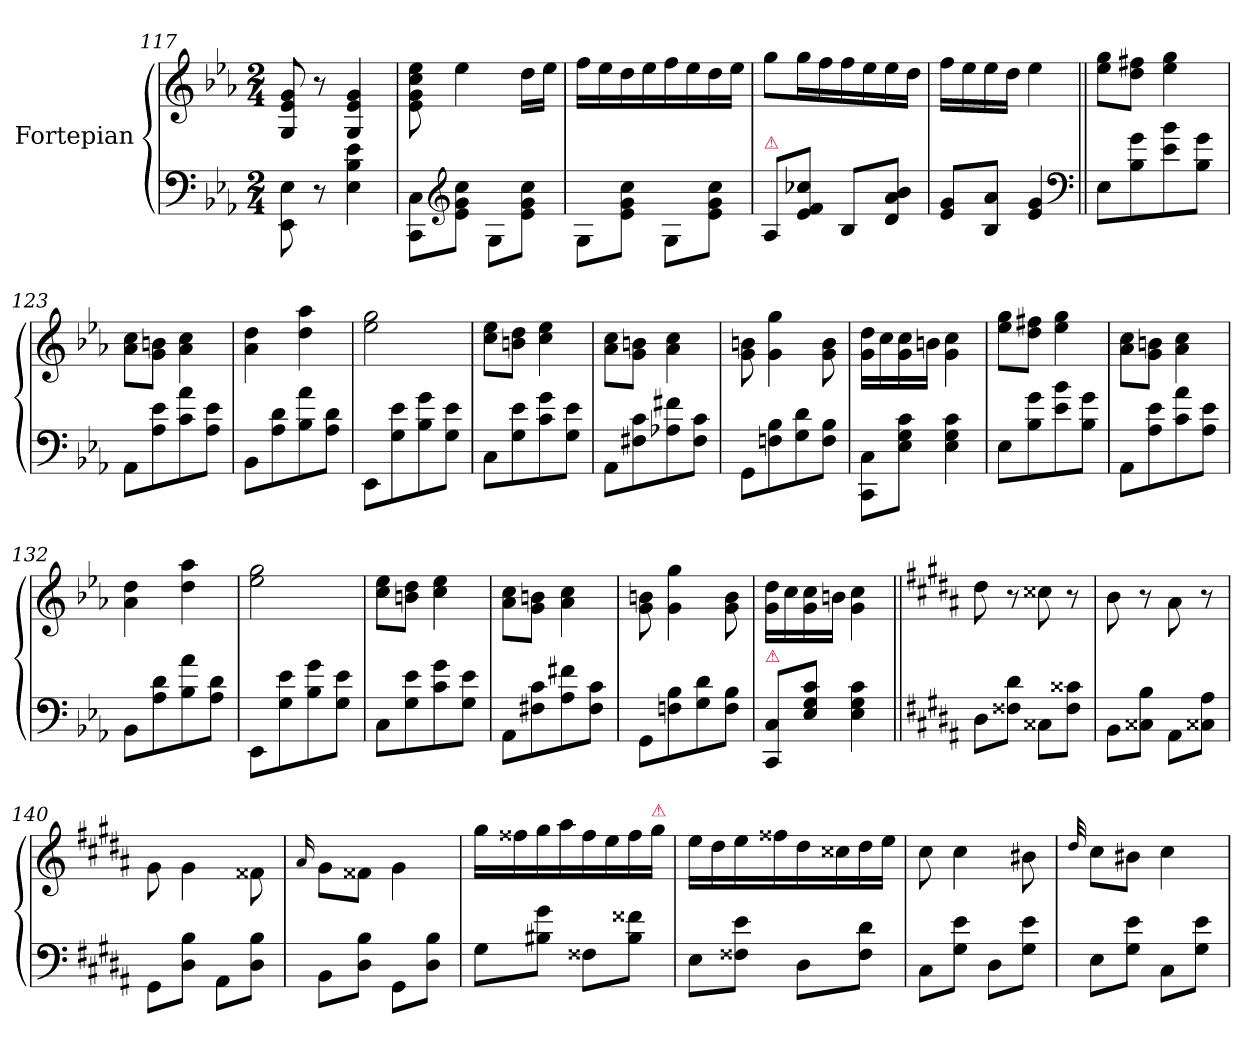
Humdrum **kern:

**kern	**kern
*part1	*part1
*staff2	*staff1
*I"Fortepian	*
*clefF4	*clefG2
*k[b-e-a-]	*k[b-e-a-]
*M2/4	*M2/4
=117	=117
8EE-\ 8E-\	8G/ 8e-/ 8g/
8r	8r
4E-\ 4B-\ 4e-\	4G/ 4e-/ 4g/
=118	=118
8CC\ 8C\L	8e-\ 8g\ 8cc\ 8ee-\
*clefG2	*
8e-\ 8g\ 8cc\J	4ee-\
8G\L	.
8e-\ 8g\ 8cc\J	16dd\LL
.	16ee-\JJ
=119	=119
8G\L	16ff\LL
.	16ee-\
8e-\ 8g\ 8cc\J	16dd\
.	16ee-\
8G\L	16ff\
.	16ee-\
8e-\ 8g\ 8cc\J	16dd\
.	16ee-\JJ
=120	=120
!LO:TX:a:color=crimson:t=⚠	!
8A-/L	8gg\L
8e-\ 8f\ 8cc-X\J	16gg\L
.	16ff\
8B-/L	16ff\
.	16ee-\
8d/ 8a-/ 8b-/J	16ee-\
.	16dd\JJ
=121	=121
8e-/ 8g/L	16ff\LL
.	16ee-\
8B-/ 8a-/J	16ee-\
.	16dd\JJ
4e-/ 4g/	4ee-\
*clefF4	*
=122||	=122||
8E-\L	8ee-\ 8gg\L
8B-\ 8g\	8dd\ 8ff#X\J
8e-\ 8b-\	4ee-\ 4gg\
8B-\ 8g\J	.
=123	=123
8AA-\L	8a-\ 8cc\L
8A-\ 8e-\	8g\ 8bn\J
8c\ 8a-\	4a-\ 4cc\
8A-\ 8e-\J	.
=124	=124
8BB-\L	4a-\ 4dd\
8A-\ 8d\	.
8B-\ 8a-\	4dd\ 4aa-\
8A-\ 8d\J	.
=125	=125
8EE-\L	2ee-\ 2gg\
8G\ 8e-\	.
8B-\ 8g\	.
8G\ 8e-\J	.
=126	=126
8C\L	8cc\ 8ee-\L
8G\ 8e-\	8bn\ 8dd\J
8c\ 8g\	4cc\ 4ee-\
8G\ 8e-\J	.
=127	=127
8AA-\L	8a-\ 8cc\L
8F#X\ 8c\	8g\ 8bn\J
8A-X\ 8f#X\	4a-\ 4cc\
8F#\ 8c\J	.
=128	=128
8GG\L	8g\ 8bn\
8Fn\ 8B-\	4g\ 4gg\
8G\ 8d\	.
8F\ 8B-\J	8g\ 8b\
=129	=129
8CC\ 8C\L	16g\ 16dd\LL
.	16cc\
8E-\ 8G\ 8c\J	16g\ 16cc\
.	16bn\JJ
4E-\ 4G\ 4c\	4g\ 4cc\
=130	=130
8E-\L	8ee-\ 8gg\L
8B-\ 8g\	8dd\ 8ff#X\J
8e-\ 8b-\	4ee-\ 4gg\
8B-\ 8g\J	.
=131	=131
8AA-\L	8a-\ 8cc\L
8A-\ 8e-\	8g\ 8bn\J
8c\ 8a-\	4a-\ 4cc\
8A-\ 8e-\J	.
=132	=132
8BB-\L	4a-\ 4dd\
8A-\ 8d\	.
8B-\ 8a-\	4dd\ 4aa-\
8A-\ 8d\J	.
=133	=133
8EE-\L	2ee-\ 2gg\
8G\ 8e-\	.
8B-\ 8g\	.
8G\ 8e-\J	.
=134	=134
8C\L	8cc\ 8ee-\L
8G\ 8e-\	8bn\ 8dd\J
8c\ 8g\	4cc\ 4ee-\
8G\ 8e-\J	.
=135	=135
8AA-\L	8a-\ 8cc\L
8F#X\ 8c\	8g\ 8bn\J
8A-\ 8f#X\	4a-\ 4cc\
8F#\ 8c\J	.
=136	=136
8GG\L	8g\ 8bn\
8Fn\ 8B-\	4g\ 4gg\
8G\ 8d\	.
8F\ 8B-\J	8g\ 8b\
=137	=137
!LO:TX:a:color=crimson:t=⚠	!
8CC/ 8C/L	16g\ 16dd\LL
.	16cc\
8E-\ 8G\ 8c\J	16g\ 16cc\
.	16bn\JJ
4E-\ 4G\ 4c\	4g\ 4cc\
=138||	=138||
*k[f#c#g#d#a#]	*k[f#c#g#d#a#]
8D#\L	8dd#\
8F##X\ 8d#\J	8r
8C##X\L	8cc##X\
8F##\ 8c##X\J	8r
=139	=139
8BB\L	8b\
8C##X\ 8B\J	8r
8AA#\L	8a#\
8C##X\ 8A#\J	8r
=140	=140
8GG#\L	8g#\
8D#\ 8B\J	4g#\
8AA#\L	.
8D#\ 8B\J	8f##X\
=141	=141
.	16qqa#/
8BB\L	8g#\L
8D#\ 8B\J	8f##X\J
8GG#\L	4g#\
8D#\ 8B\J	.
=142	=142
8G#\L	16gg#\LL
.	16ff##X\
8B#X\ 8g#\J	16gg#\
.	16aa#\
8F##X\L	16ff##\
.	16ee\
8B#\ 8f##X\J	16ff##\
!	!LO:TX:a:color=crimson:t=⚠
.	16gg#\JJ
=143	=143
8E\L	16ee\LL
.	16dd#\
8F##X\ 8e\J	16ee\
.	16ff##X\
8D#\L	16dd#\
.	16cc##X\
8F##\ 8d#\J	16dd#\
.	16ee\JJ
=144	=144
8C#\L	8cc#\
8G#\ 8e\J	4cc#\
8D#\L	.
8G#\ 8e\J	8b#X\
=145	=145
.	32qqdd#/
8E\L	8cc#\L
8G#\ 8e\J	8b#X\J
8C#\L	4cc#\
8G#\ 8e\J	.
=	=
*-	*-
